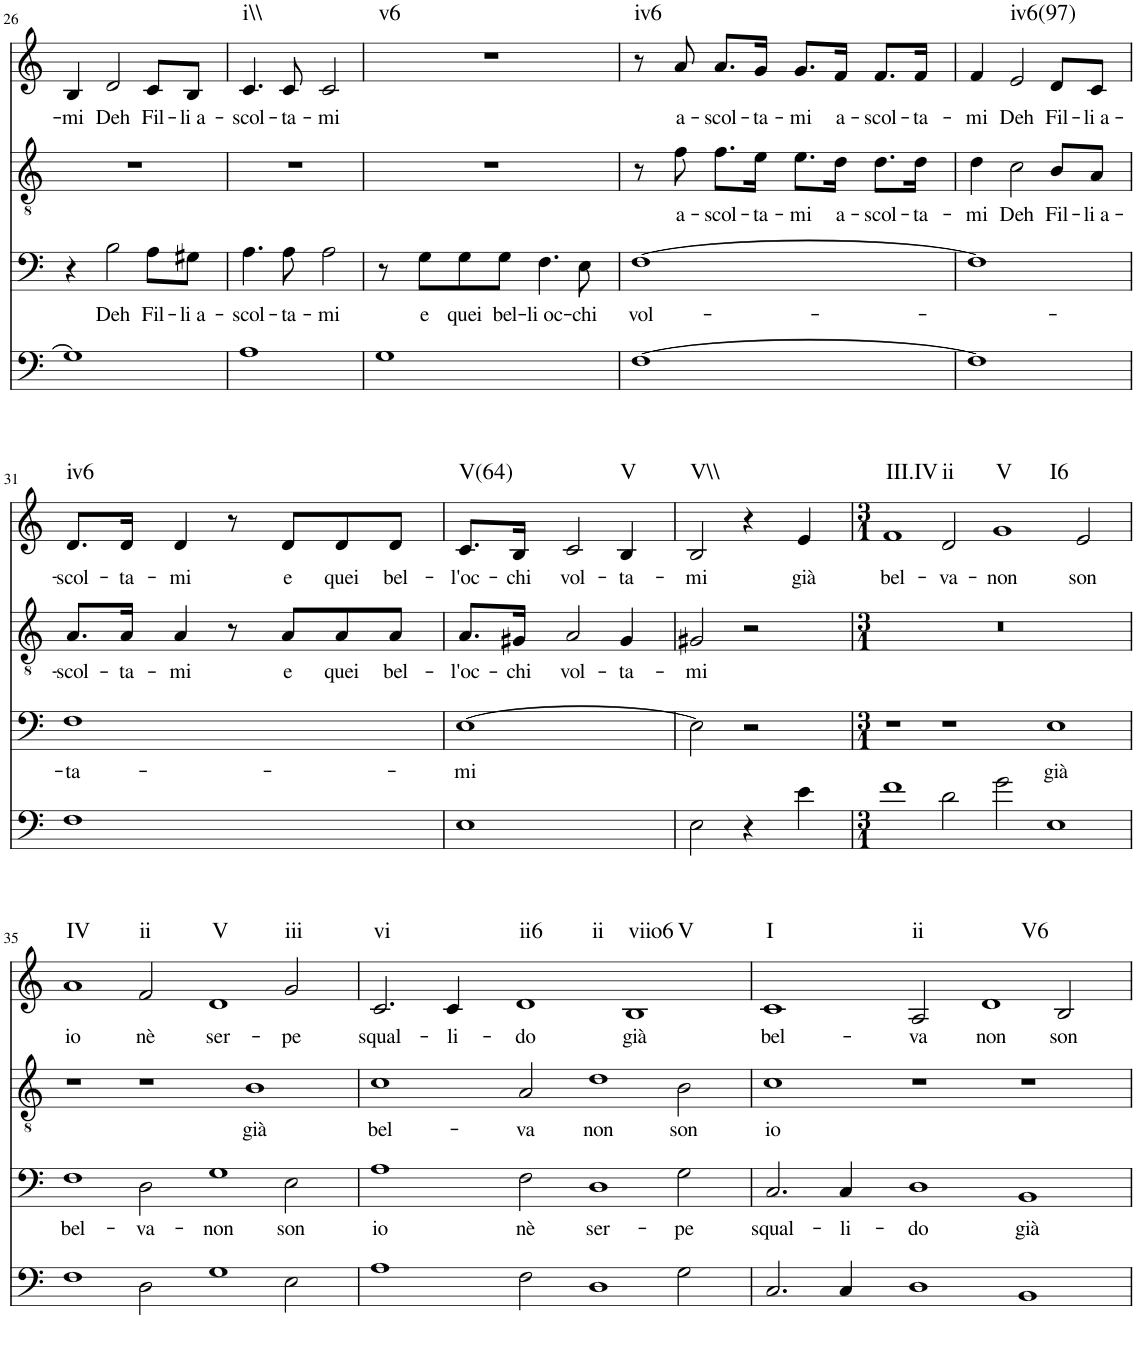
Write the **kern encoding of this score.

**kern	**kern	**text	**kern	**text	**kern	**text	**harte
*part4	*part3	*part3	*part2	*part2	*part1	*part1	*part1
*staff4	*staff3	*staff3	*staff2	*staff2	*staff1	*staff1	*
*I"unbenannt4	*I"unbenannt3	*	*I"unbenannt2	*	*I"unbenannt1	*	*
!!LO:PB:g=z
*clefF4	*clefF4	*	*clefGv2	*	*clefG2	*	*
*k[]	*k[]	*	*k[]	*	*k[]	*	*
*M4/4	*M4/4	*	*M4/4	*	*M4/4	*	*
=26	=26	=26	=26	=26	=26	=26	=26
!	!	!	!	!	!	!LO:LY:b	!
1G#]	4r	.	1r	.	4B/	mi	.
!	!	!LO:LY:b	!	!	!	!LO:LY:b	!
.	2B\	Deh	.	.	2d/	Deh	.
!	!	!LO:LY:b	!	!	!	!LO:LY:b	!
.	8A\L	Fil-	.	.	8c/L	Fil-	.
!	!	!LO:LY:b	!	!	!	!LO:LY:b	!
.	8G#X\J	li a-	.	.	8B/J	li a-	.
=27	=27	=27	=27	=27	=27	=27	=27
!	!	!LO:LY:b	!	!	!	!LO:LY:b	!LO:H:kt=i\\
1A	4.A\	scol-	1r	.	4.c/	scol-	N
!	!	!LO:LY:b	!	!	!	!LO:LY:b	!
.	8A\	ta-	.	.	8c/	ta-	.
!	!	!LO:LY:b	!	!	!	!LO:LY:b	!
.	2A\	mi	.	.	2c/	mi	.
=28	=28	=28	=28	=28	=28	=28	=28
!	!	!	!	!	!	!	!LO:H:kt=v6
1G	8r	.	1r	.	1r	.	N
!	!	!LO:LY:b	!	!	!	!	!
.	8G\L	e	.	.	.	.	.
!	!	!LO:LY:b	!	!	!	!	!
.	8G\	quei	.	.	.	.	.
!	!	!LO:LY:b	!	!	!	!	!
.	8G\J	bel-	.	.	.	.	.
!	!	!LO:LY:b	!	!	!	!	!
.	4.F\	li oc-	.	.	.	.	.
!	!	!LO:LY:b	!	!	!	!	!
.	8E\	chi	.	.	.	.	.
=29	=29	=29	=29	=29	=29	=29	=29
!	!	!LO:LY:b	!	!	!	!	!LO:H:kt=iv6
[1F	[1F	vol-	8r	.	8r	.	N
!	!	!	!	!LO:LY:b	!	!LO:LY:b	!
.	.	.	8f\	a-	8a/	a-	.
!	!	!	!	!LO:LY:b	!	!LO:LY:b	!
.	.	.	8.f\L	scol-	8.a/L	scol-	.
!	!	!	!	!LO:LY:b	!	!LO:LY:b	!
.	.	.	16e\Jk	ta-	16g/Jk	ta-	.
!	!	!	!	!LO:LY:b	!	!LO:LY:b	!
.	.	.	8.e\L	mi	8.g/L	mi	.
!	!	!	!	!LO:LY:b	!	!LO:LY:b	!
.	.	.	16d\Jk	a-	16f/Jk	a-	.
!	!	!	!	!LO:LY:b	!	!LO:LY:b	!
.	.	.	8.d\L	scol-	8.f/L	scol-	.
!	!	!	!	!LO:LY:b	!	!LO:LY:b	!
.	.	.	16d\Jk	ta-	16f/Jk	ta-	.
=30	=30	=30	=30	=30	=30	=30	=30
!	!	!	!	!LO:LY:b	!	!LO:LY:b	!
1F]	1F]	.	4d\	mi	4f/	mi	.
!	!	!	!	!LO:LY:b	!	!LO:LY:b	!LO:H:kt=iv6(97)
.	.	.	2c\	Deh	2e/	Deh	N
!	!	!	!	!LO:LY:b	!	!LO:LY:b	!
.	.	.	8B/L	Fil-	8d/L	Fil-	.
!	!	!	!	!LO:LY:b	!	!LO:LY:b	!
.	.	.	8A/J	li a-	8c/J	li a-	.
!!LO:LB:g=z
=31	=31	=31	=31	=31	=31	=31	=31
!	!	!LO:LY:b	!	!LO:LY:b	!	!LO:LY:b	!LO:H:kt=iv6
1F	1F	ta-	8.A/L	scol-	8.d/L	scol-	N
!	!	!	!	!LO:LY:b	!	!LO:LY:b	!
.	.	.	16A/Jk	ta-	16d/Jk	ta-	.
!	!	!	!	!LO:LY:b	!	!LO:LY:b	!
.	.	.	4A/	mi	4d/	mi	.
.	.	.	8r	.	8r	.	.
!	!	!	!	!LO:LY:b	!	!LO:LY:b	!
.	.	.	8A/L	e	8d/L	e	.
!	!	!	!	!LO:LY:b	!	!LO:LY:b	!
.	.	.	8A/	quei	8d/	quei	.
!	!	!	!	!LO:LY:b	!	!LO:LY:b	!
.	.	.	8A/J	bel-	8d/J	bel-	.
=32	=32	=32	=32	=32	=32	=32	=32
!	!	!LO:LY:b	!	!LO:LY:b	!	!LO:LY:b	!LO:H:kt=V(64)
1E	[1E	mi	8.A/L	l'oc-	8.c/L	l'oc-	N
!	!	!	!	!LO:LY:b	!	!LO:LY:b	!
.	.	.	16G#X/Jk	chi	16B/Jk	chi	.
!	!	!	!	!LO:LY:b	!	!LO:LY:b	!
.	.	.	2A/	vol-	2c/	vol-	.
!	!	!	!	!LO:LY:b	!	!LO:LY:b	!LO:H:kt=V
.	.	.	4G#/	ta-	4B/	ta-	N
=33	=33	=33	=33	=33	=33	=33	=33
!	!	!	!	!LO:LY:b	!	!LO:LY:b	!LO:H:kt=V\\
2E\	2E\]	.	2G#X/	mi	2B/	mi	N
4r	2r	.	2r	.	4r	.	.
!	!	!	!	!	!	!LO:LY:b	!
4e\	.	.	.	.	4e/	già	.
=34	=34	=34	=34	=34	=34	=34	=34
*M3/1	*M3/1	*	*M3/1	*	*M3/1	*	*
!	!	!	!	!	!	!LO:LY:b	!LO:H:kt=III.IV
1f	1r	.	0.r	.	1f	bel-	N
!	!	!	!	!	!	!LO:LY:b	!LO:H:kt=ii
2d\	1r	.	.	.	2d/	va-	N
!	!	!	!	!	!	!LO:LY:b	!LO:H:n=1:kt=V
!	!	!	!	!	!	!	!LO:H:n=2:kt=I6
2g\	.	.	.	.	1g	non	N N
!	!	!LO:LY:b	!	!	!	!	!
1E	1E	già	.	.	.	.	.
!	!	!	!	!	!	!LO:LY:b	!
.	.	.	.	.	2e/	son	.
!!LO:LB:g=z
=35	=35	=35	=35	=35	=35	=35	=35
!	!	!LO:LY:b	!	!	!	!LO:LY:b	!LO:H:kt=IV
1F	1F	bel-	1r	.	1a	io	N
!	!	!LO:LY:b	!	!	!	!LO:LY:b	!LO:H:kt=ii
2D\	2D\	va-	1r	.	2f/	nè	N
!	!	!LO:LY:b	!	!	!	!LO:LY:b	!LO:H:kt=V
1G	1G	non	.	.	1d	ser-	N
!	!	!	!	!LO:LY:b	!	!	!
.	.	.	1B	già	.	.	.
!	!	!LO:LY:b	!	!	!	!LO:LY:b	!LO:H:kt=iii
2E\	2E\	son	.	.	2g/	pe	N
=36	=36	=36	=36	=36	=36	=36	=36
!	!	!LO:LY:b	!	!LO:LY:b	!	!LO:LY:b	!LO:H:kt=vi
1A	1A	io	1c	bel-	2.c/	squal-	N
!	!	!	!	!	!	!LO:LY:b	!
.	.	.	.	.	4c/	li-	.
!	!	!LO:LY:b	!	!LO:LY:b	!	!LO:LY:b	!LO:H:n=1:kt=ii6
!	!	!	!	!	!	!	!LO:H:n=2:kt=ii
2F\	2F\	nè	2A/	va	1d	do	N N
!	!	!LO:LY:b	!	!LO:LY:b	!	!	!
1D	1D	ser-	1d	non	.	.	.
!	!	!	!	!	!	!LO:LY:b	!LO:H:n=1:kt=viio6
!	!	!	!	!	!	!	!LO:H:n=2:kt=V
.	.	.	.	.	1B	già	N N
!	!	!LO:LY:b	!	!LO:LY:b	!	!	!
2G\	2G\	pe	2B\	son	.	.	.
=37	=37	=37	=37	=37	=37	=37	=37
!	!	!LO:LY:b	!	!LO:LY:b	!	!LO:LY:b	!LO:H:kt=I
2.C/	2.C/	squal-	1c	io	1c	bel-	N
!	!	!LO:LY:b	!	!	!	!	!
4C/	4C/	li-	.	.	.	.	.
!	!	!LO:LY:b	!	!	!	!LO:LY:b	!LO:H:kt=ii
1D	1D	do	1r	.	2A/	va	N
!	!	!	!	!	!	!LO:LY:b	!LO:H:kt=V6
.	.	.	.	.	1d	non	N
!	!	!LO:LY:b	!	!	!	!	!
1BB	1BB	già	1r	.	.	.	.
!	!	!	!	!	!	!LO:LY:b	!
.	.	.	.	.	2B/	son	.
=	=	=	=	=	=	=	=
*-	*-	*-	*-	*-	*-	*-	*-
